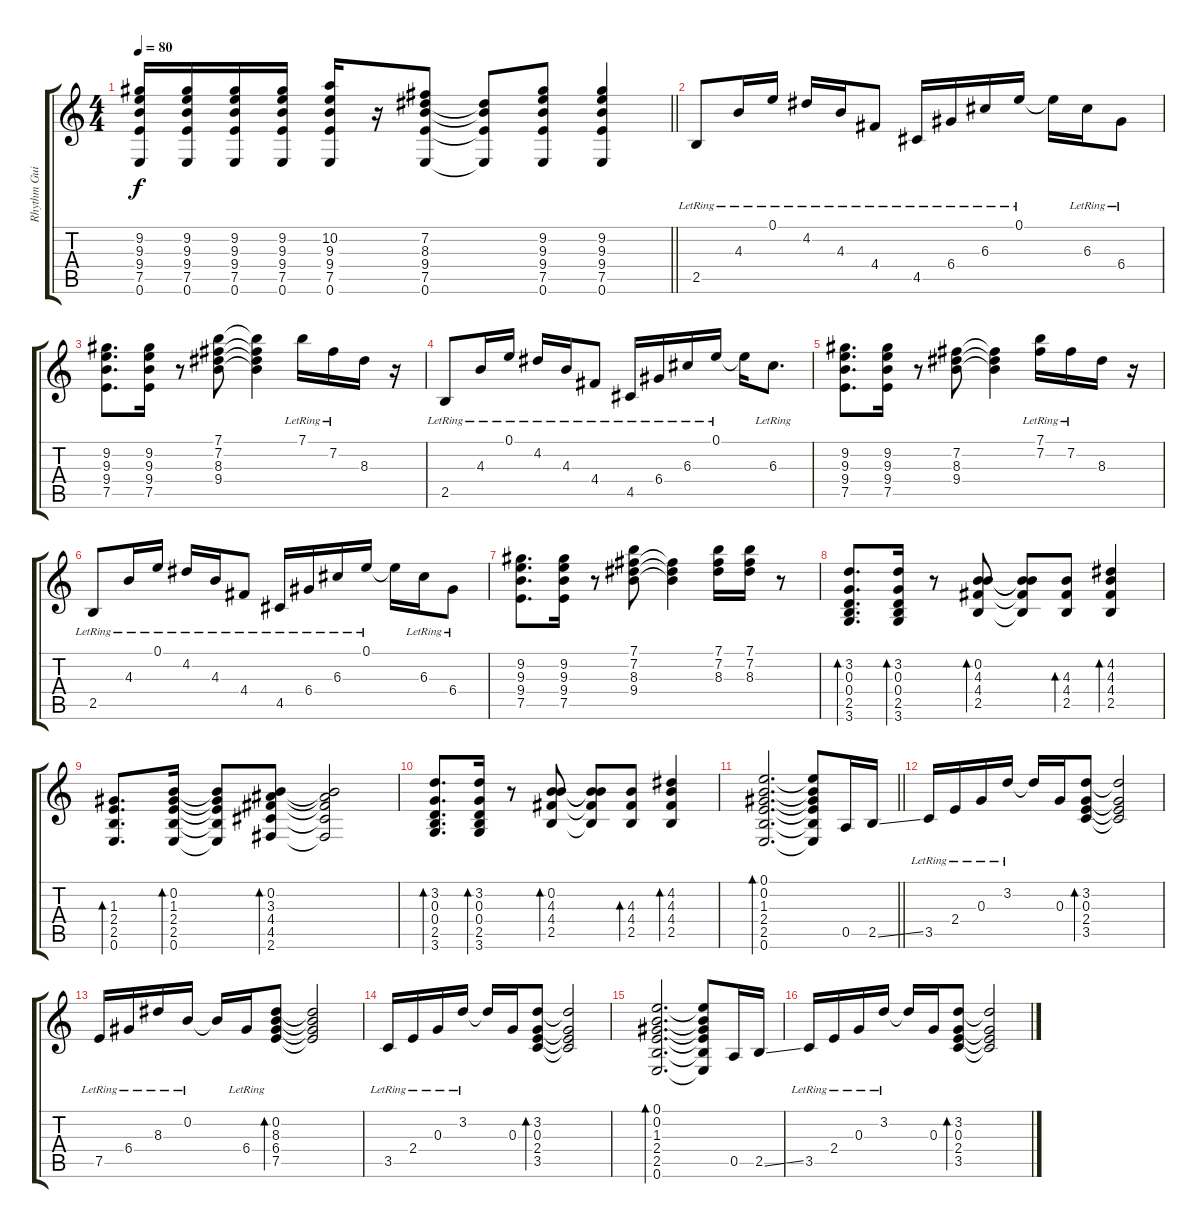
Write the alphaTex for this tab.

\track ("Rhythm Guitar" "Rhythm Gui") {instrument electricguitarclean}
\staff {score tabs}
\tuning (E4 B3 G3 D3 A2 E2) {hide}
\ts (4 4)
\tempo 80
\clef g2
\barLineRight lightlight
\ks c
(9.2 9.3 9.4 7.5 0.6).16{dy f} (9.2 9.3 9.4 7.5 0.6).16 (9.2 9.3 9.4 7.5 0.6).16 (9.2 9.3 9.4 7.5 0.6).16 (10.2 9.3 9.4 7.5 0.6).16 r.16 (7.2 8.3 9.4 7.5 0.6).8 (8.3{t} 9.4{t} 7.5{t} 0.6{t}).8 (9.2 9.3 9.4 7.5 0.6).8 (9.2 9.3 9.4 7.5 0.6).4 |
2.5{lr}.8 4.3{lr}.16 0.1{lr}.16 4.2{lr}.16 4.3{lr}.16 4.4{lr}.8 4.5{lr}.16 6.4{lr}.16 6.3{lr}.16 0.1{lr}.16 0.1{t}.16 6.3{lr}.16 6.4{lr}.8 |
(9.2 9.3 9.4 7.5).8{d} (9.2 9.3 9.4 7.5).16 r.8 (7.1 7.2 8.3 9.4).8 (7.1{t} 7.2{t} 8.3{t} 9.4{t}).4 7.1{lr}.16 7.2{lr}.16 8.3.16 r.16 |
2.5{lr}.8 4.3{lr}.16 0.1{lr}.16 4.2{lr}.16 4.3{lr}.16 4.4{lr}.8 4.5{lr}.16 6.4{lr}.16 6.3{lr}.16 0.1{lr}.16 0.1{t}.16 6.3{lr}.8{d} |
(9.2 9.3 9.4 7.5).8{d} (9.2 9.3 9.4 7.5).16 r.8 (7.2 8.3 9.4).8 (7.2{t} 8.3{t} 9.4{t}).4 (7.1{lr} 7.2).16 7.2{lr}.16 8.3.16 r.16 |
2.5{lr}.8 4.3{lr}.16 0.1{lr}.16 4.2{lr}.16 4.3{lr}.16 4.4{lr}.8 4.5{lr}.16 6.4{lr}.16 6.3{lr}.16 0.1{lr}.16 0.1{t}.16 6.3{lr}.16 6.4{lr}.8 |
(9.2 9.3 9.4 7.5).8{d} (9.2 9.3 9.4 7.5).16 r.8 (7.1 7.2 8.3 9.4).8 (7.2{t} 8.3{t} 9.4{t}).4 (7.1 7.2 8.3).16 (7.1 7.2 8.3).16 r.8 |
(3.2 0.3 0.4 2.5 3.6).8{d bd 30} (3.2 0.3 0.4 2.5 3.6).16{bd 30} r.8 (0.2 4.3 4.4 2.5).8{bd 30} (0.2{t} 4.3{t} 4.4{t} 2.5{t}).8 (4.3 4.4 2.5).8{bd 30} (4.2 4.3 4.4 2.5).4{bd 30} |
(1.3 2.4 2.5 0.6).8{d bd 60} (0.2 1.3 2.4 2.5 0.6).16{bd 60} (0.2{t} 1.3{t} 2.4{t} 2.5{t} 0.6{t}).8 (0.2 3.3 4.4 4.5 2.6).8{bd 60} (0.2{t} 3.3{t} 4.4{t} 4.5{t} 2.6{t}).2 |
(3.2 0.3 0.4 2.5 3.6).8{d bd 30} (3.2 0.3 0.4 2.5 3.6).16{bd 30} r.8 (0.2 4.3 4.4 2.5).8{bd 30} (0.2{t} 4.3{t} 4.4{t} 2.5{t}).8 (4.3 4.4 2.5).8{bd 30} (4.2 4.3 4.4 2.5).4{bd 30} |
\barLineRight lightlight
(0.1 0.2 1.3 2.4 2.5 0.6).2{d bd 120} (0.1{t} 0.2{t} 1.3{t} 2.4{t} 2.5{t} 0.6{t}).8 0.5.16 2.5{ss}.16 |
3.5{lr}.16 2.4{lr}.16 0.3{lr}.16 3.2{lr}.16 3.2{t}.16 0.3.16 (3.2 0.3 2.4 3.5).8{bd 120} (3.2{t} 0.3{t} 2.4{t} 3.5{t}).2 |
7.5{lr}.16 6.4{lr}.16 8.3{lr}.16 0.2{lr}.16 0.2{t}.16 6.4{lr}.16 (0.2 8.3 6.4 7.5).8{bd 120} (0.2{t} 8.3{t} 6.4{t} 7.5{t}).2 |
3.5{lr}.16 2.4{lr}.16 0.3{lr}.16 3.2{lr}.16 3.2{t}.16 0.3.16 (3.2 0.3 2.4 3.5).8{bd 120} (3.2{t} 0.3{t} 2.4{t} 3.5{t}).2 |
(0.1 0.2 1.3 2.4 2.5 0.6).2{d bd 120} (0.1{t} 0.2{t} 1.3{t} 2.4{t} 2.5{t} 0.6{t}).8 0.5.16 2.5{ss}.16 |
3.5{lr}.16 2.4{lr}.16 0.3{lr}.16 3.2{lr}.16 3.2{t}.16 0.3.16 (3.2 0.3 2.4 3.5).8{bd 120} (3.2{t} 0.3{t} 2.4{t} 3.5{t}).2
